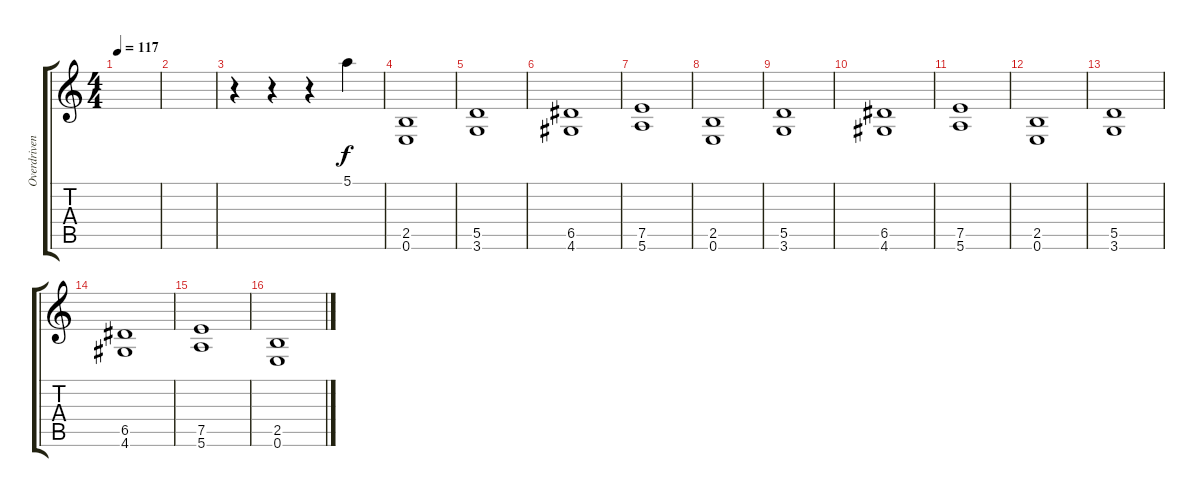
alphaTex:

\track ("Overdriven" "Overdriven") {instrument overdrivenguitar}
\staff {score tabs}
\tuning (E4 B3 G3 D3 A2 E2) {hide}
\ts (4 4)
\tempo 117
\clef g2
\ks c
|
|
r.4 r.4 r.4 5.1.4{volume 16 instrument reversecymbal} |
(2.5 0.6).1{instrument overdrivenguitar} |
(5.5 3.6).1 |
(6.5 4.6).1 |
(7.5 5.6).1 |
(2.5 0.6).1 |
(5.5 3.6).1 |
(6.5 4.6).1 |
(7.5 5.6).1 |
(2.5 0.6).1 |
(5.5 3.6).1 |
(6.5 4.6).1 |
(7.5 5.6).1 |
(2.5 0.6).1
